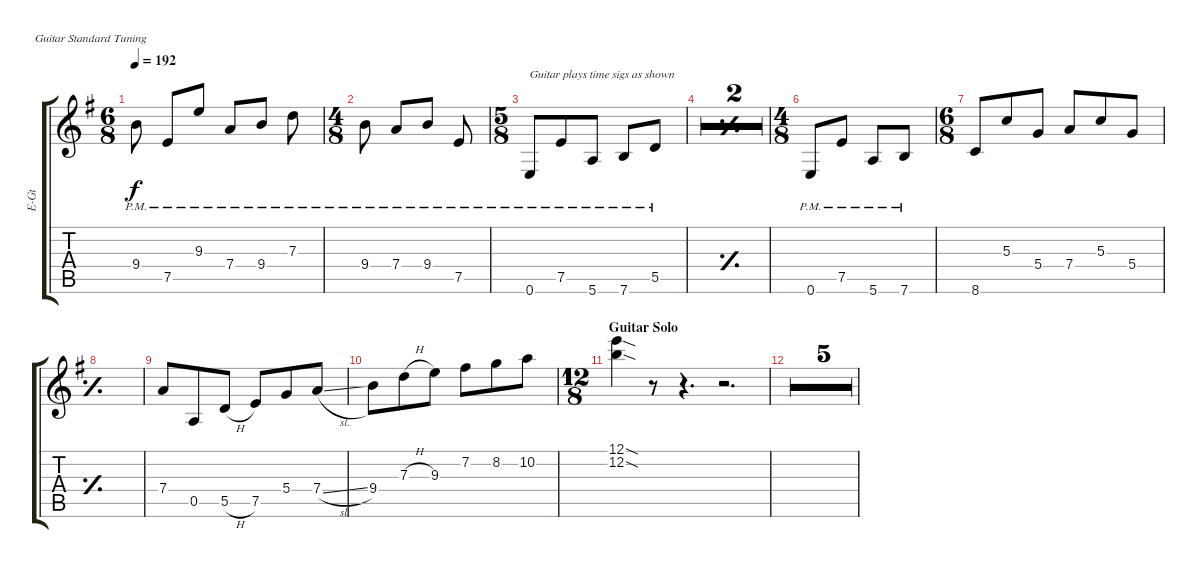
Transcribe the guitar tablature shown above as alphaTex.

\defaultSystemsLayout 4
\bracketExtendMode groupsimilarinstruments
\otherSystemsTrackNameOrientation horizontal
\track ("Rhythm Guitar II" "E-Gt") {multiBarRest instrument distortionguitar}
\staff {score tabs}
\tuning (E4 B3 G3 D3 A2 E2)
\ts (6 8)
\tempo 192
\clef g2
\ks g
9.4{pm acc forcenatural}.8{dy f beam Down beam split} 7.5{pm acc forcenatural}.8{beam Up beam merge} 9.3{pm acc forcenatural}.8{beam Up beam split} 7.4{pm acc forcenatural}.8{beam Up beam merge} 9.4{pm acc forcenatural}.8{beam Up beam split} 7.3{pm acc forcenatural}.8{beam Down beam merge} |
\ts (4 8)
\beaming (8 2 2)
9.4{pm acc forcenatural}.8{beam Down beam split} 7.4{pm acc forcenatural}.8{beam Up beam merge} 9.4{pm acc forcenatural}.8{beam Up beam split} 7.5{pm acc forcenatural}.8{beam Up} |
\ts (5 8)
\beaming (8 3 3)
0.6{pm acc forcenatural}.8{txt "Guitar plays time sigs as shown" beam Up} 7.5{pm acc forcenatural}.8{beam Up} 5.6{pm acc forcenatural}.8{beam Up} 7.6{pm acc forcenatural}.8{beam Up} 5.5{pm acc forcenatural}.8{beam Up} |
\simile simple
|
|
\ts (4 8)
\beaming (8 2 2)
\simile none
0.6{pm acc forcenatural}.8{beam Up} 7.5{pm acc forcenatural}.8{beam Up} 5.6{pm acc forcenatural}.8{beam Up} 7.6{pm acc forcenatural}.8{beam Up} |
\ts (6 8)
\beaming (8 3 3)
8.6{acc forcenatural}.8{beam Up} 5.3{acc forcenatural}.8{beam Up} 5.4{acc forcenatural}.8{beam Up} 7.4{acc forcenatural}.8{beam Up} 5.3{acc forcenatural}.8{beam Up} 5.4{acc forcenatural}.8{beam Up} |
\simile simple
|
\simile none
7.4{acc forcenatural}.8{beam Up} 0.5{acc forcenatural}.8{beam Up} 5.5{h acc forcenatural}.8{beam Up} 7.5{acc forcenatural}.8{beam Up} 5.4{acc forcenatural}.8{beam Up} 7.4{sl acc forcenatural}.8{beam Up} |
9.4{acc forcenatural}.8{beam Down} 7.3{h acc forcenatural}.8{beam Down} 9.3{acc forcenatural}.8{beam Down} 7.2{acc #}.8{beam Down} 8.2{acc forcenatural}.8{beam Down} 10.2{acc forcenatural}.8{beam Down} |
\ts (12 8)
\beaming (8 3 3 3 3)
\section ("" "Guitar Solo")
(12.1{sod acc forcenatural} 12.2{sod acc forcenatural}).4{beam Down} r.8{beam Down} r.4{d beam Down} r.2{d beam Down} |
r.1{d beam Down} |
r.1{d beam Down} |
r.1{d beam Down} |
r.1{d beam Down} |
r.1{d beam Down}
